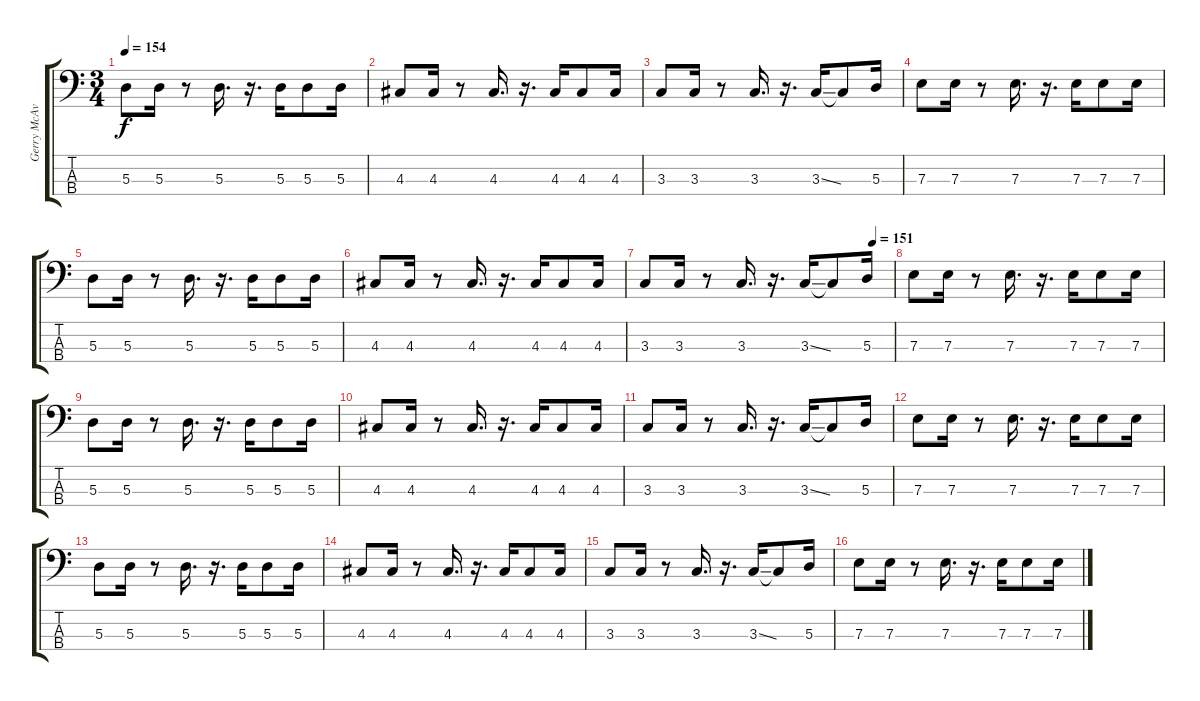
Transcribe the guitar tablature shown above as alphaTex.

\track ("Gerry McAvoy" "Gerry McAv") {instrument electricbassfinger}
\staff {score tabs}
\tuning (G2 D2 A1 E1) {hide}
\ts (3 4)
\tempo 154
\clef f4
\ks c
5.3.8{dy f} 5.3.16 r.8 5.3.16{d} r.16{d} 5.3.16 5.3.8 5.3.16 |
4.3.8 4.3.16 r.8 4.3.16{d} r.16{d} 4.3.16 4.3.8 4.3.16 |
3.3.8 3.3.16 r.8 3.3.16{d} r.16{d} 3.3{ss}.16 3.3{t}.8 5.3.16 |
7.3.8 7.3.16 r.8 7.3.16{d} r.16{d} 7.3.16 7.3.8 7.3.16 |
5.3.8 5.3.16 r.8 5.3.16{d} r.16{d} 5.3.16 5.3.8 5.3.16 |
4.3.8 4.3.16 r.8 4.3.16{d} r.16{d} 4.3.16 4.3.8 4.3.16 |
\tempo (151 0.9166666666666666)
3.3.8 3.3.16 r.8 3.3.16{d} r.16{d} 3.3{ss}.16 3.3{t}.8 5.3.16 |
7.3.8 7.3.16 r.8 7.3.16{d} r.16{d} 7.3.16 7.3.8 7.3.16 |
5.3.8 5.3.16 r.8 5.3.16{d} r.16{d} 5.3.16 5.3.8 5.3.16 |
4.3.8 4.3.16 r.8 4.3.16{d} r.16{d} 4.3.16 4.3.8 4.3.16 |
3.3.8 3.3.16 r.8 3.3.16{d} r.16{d} 3.3{ss}.16 3.3{t}.8 5.3.16 |
7.3.8 7.3.16 r.8 7.3.16{d} r.16{d} 7.3.16 7.3.8 7.3.16 |
5.3.8 5.3.16 r.8 5.3.16{d} r.16{d} 5.3.16 5.3.8 5.3.16 |
4.3.8 4.3.16 r.8 4.3.16{d} r.16{d} 4.3.16 4.3.8 4.3.16 |
3.3.8 3.3.16 r.8 3.3.16{d} r.16{d} 3.3{ss}.16 3.3{t}.8 5.3.16 |
7.3.8 7.3.16 r.8 7.3.16{d} r.16{d} 7.3.16 7.3.8 7.3.16
